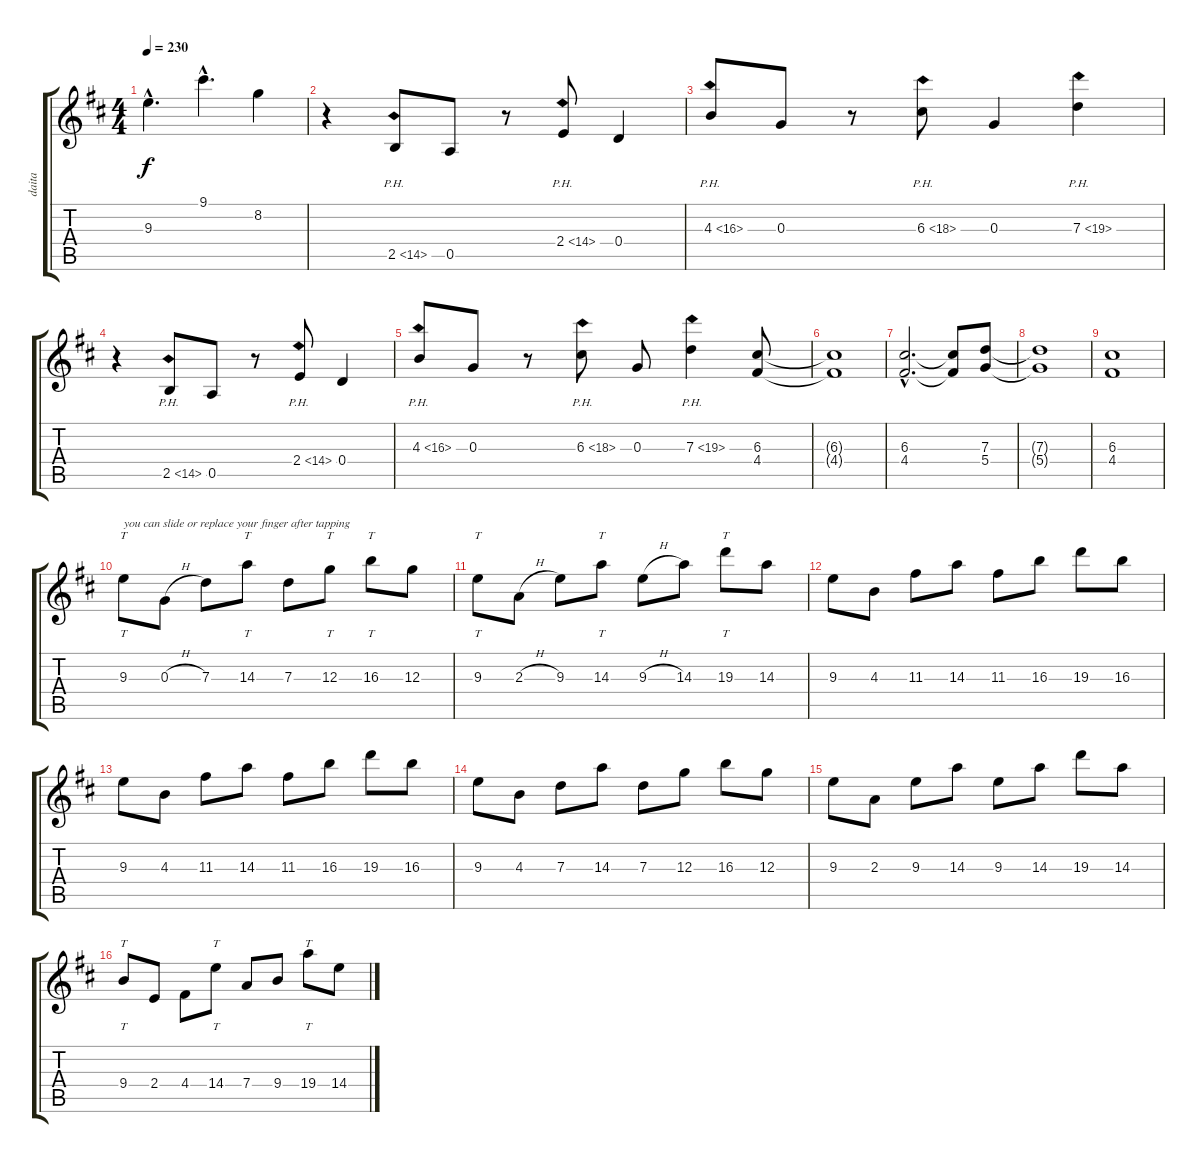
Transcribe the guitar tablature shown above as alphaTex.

\track ("daita" "daita") {instrument distortionguitar}
\staff {score tabs}
\tuning (E4 B3 G3 D3 A2 E2) {hide}
\ts (4 4)
\tempo 230
\clef g2
\ks d
9.3{hac}.4{d dy f} 9.1{hac}.4{d} 8.2.4 |
r.4 2.5{ph 12}.8 0.5.8 r.8 2.4{ph 12}.8 0.4.4 |
4.3{ph 12}.8 0.3.8 r.8 6.3{ph 12}.8 0.3.4 7.3{ph 12}.4 |
r.4 2.5{ph 12}.8 0.5.8 r.8 2.4{ph 12}.8 0.4.4 |
4.3{ph 12}.8 0.3.8 r.8 6.3{ph 12}.8 0.3.8 7.3{ph 12}.4 (6.3 4.4).8 |
(6.3{t} 4.4{t}).1 |
(6.3{hac} 4.4{hac}).2{d} (6.3{t} 4.4{t}).8 (7.3 5.4).8 |
(7.3{t} 5.4{t}).1 |
(6.3 4.4).1 |
9.3.8{tt txt "you can slide or replace your finger after tapping"} 0.3{h}.8 7.3.8 14.3.8{tt} 7.3.8 12.3.8{tt} 16.3.8{tt} 12.3.8 |
9.3.8{tt} 2.3{h}.8 9.3.8 14.3.8{tt} 9.3{h}.8 14.3.8 19.3.8{tt} 14.3.8 |
9.3.8 4.3.8 11.3.8 14.3.8 11.3.8 16.3.8 19.3.8 16.3.8 |
9.3.8 4.3.8 11.3.8 14.3.8 11.3.8 16.3.8 19.3.8 16.3.8 |
9.3.8 4.3.8 7.3.8 14.3.8 7.3.8 12.3.8 16.3.8 12.3.8 |
9.3.8 2.3.8 9.3.8 14.3.8 9.3.8 14.3.8 19.3.8 14.3.8 |
9.4.8{tt} 2.4.8 4.4.8 14.4.8{tt} 7.4.8 9.4.8 19.4.8{tt} 14.4.8
